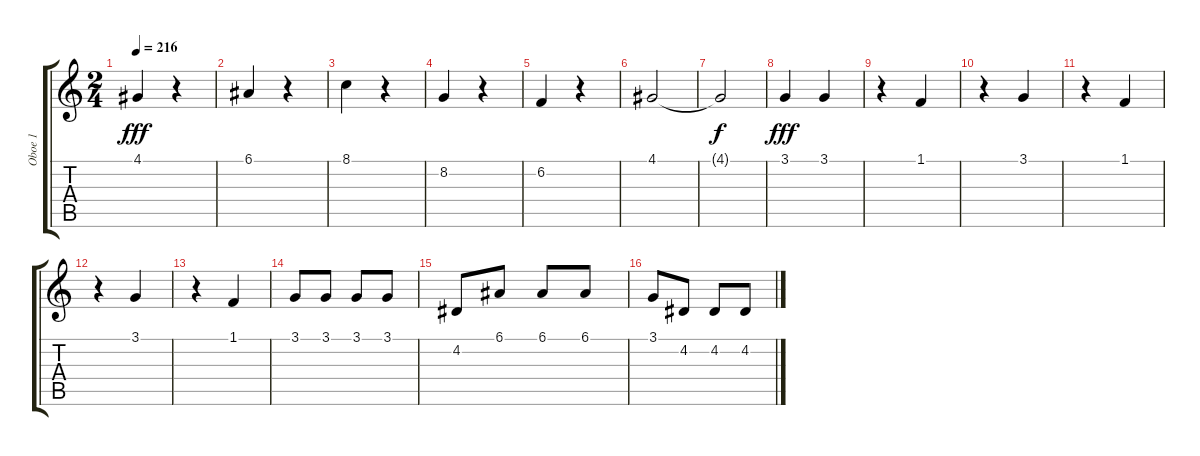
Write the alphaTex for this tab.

\track ("Oboe 1" "Oboe 1") {instrument oboe}
\staff {score tabs}
\tuning (E4 B3 G3 D3 A2 E2) {hide}
\ts (2 4)
\tempo 216
\clef g2
\ks c
4.1.4{dy fff} r.4 |
6.1.4 r.4 |
8.1.4 r.4 |
8.2.4 r.4 |
6.2.4 r.4 |
4.1.2 |
4.1{t}.2{dy f} |
3.1.4{dy fff} 3.1.4 |
r.4 1.1.4 |
r.4 3.1.4 |
r.4 1.1.4 |
r.4 3.1.4 |
r.4 1.1.4 |
3.1.8 3.1.8 3.1.8 3.1.8 |
4.2.8 6.1.8 6.1.8 6.1.8 |
3.1.8 4.2.8 4.2.8 4.2.8
